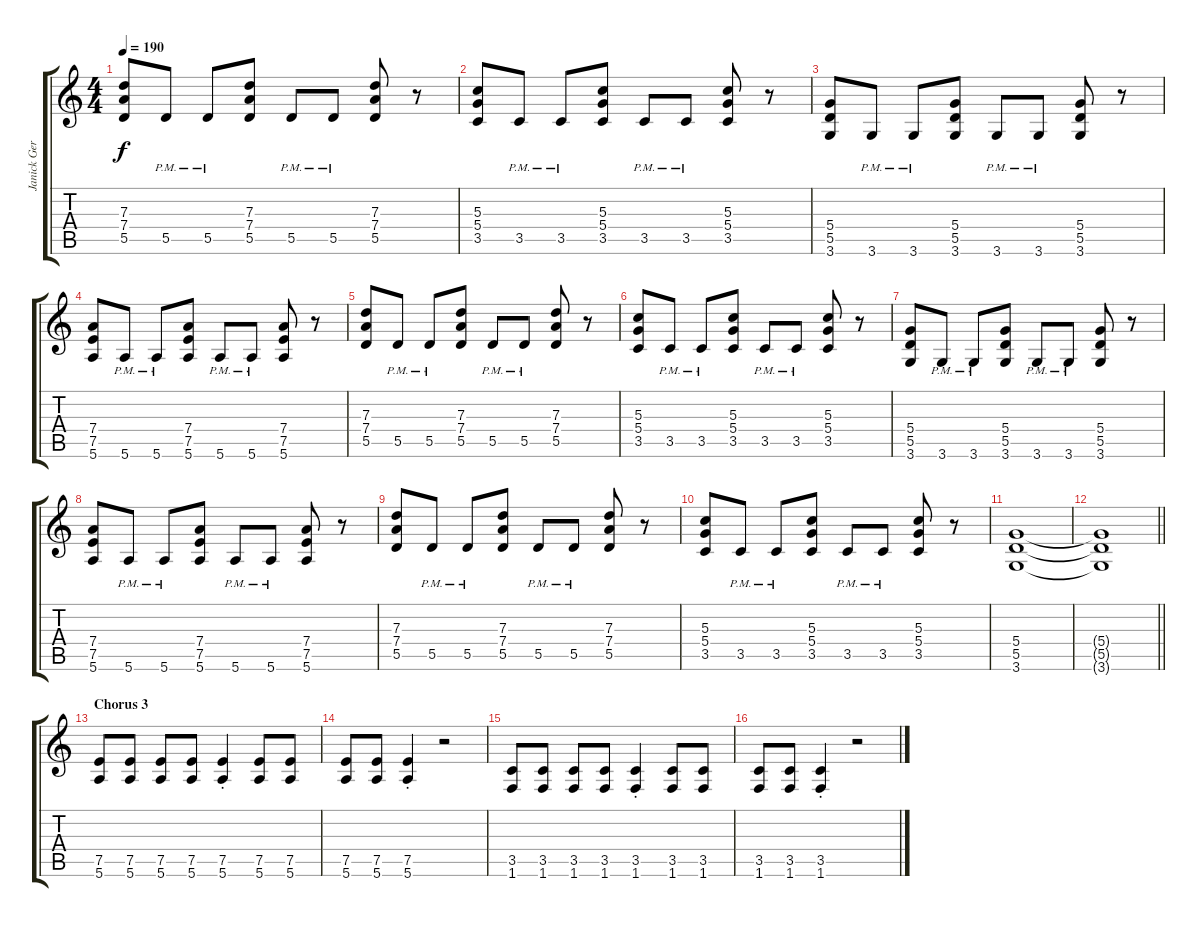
\track ("Janick Gers" "Janick Ger") {instrument overdrivenguitar}
\staff {score tabs}
\tuning (E4 B3 G3 D3 A2 E2) {hide}
\ts (4 4)
\tempo 190
\clef g2
\ks c
(7.3 7.4 5.5).8{dy f} 5.5{pm}.8 5.5{pm}.8 (7.3 7.4 5.5).8 5.5{pm}.8 5.5{pm}.8 (7.3 7.4 5.5).8 r.8 |
(5.3 5.4 3.5).8 3.5{pm}.8 3.5{pm}.8 (5.3 5.4 3.5).8 3.5{pm}.8 3.5{pm}.8 (5.3 5.4 3.5).8 r.8 |
(5.4 5.5 3.6).8 3.6{pm}.8 3.6{pm}.8 (5.4 5.5 3.6).8 3.6{pm}.8 3.6{pm}.8 (5.4 5.5 3.6).8 r.8 |
(7.4 7.5 5.6).8 5.6{pm}.8 5.6{pm}.8 (7.4 7.5 5.6).8 5.6{pm}.8 5.6{pm}.8 (7.4 7.5 5.6).8 r.8 |
(7.3 7.4 5.5).8 5.5{pm}.8 5.5{pm}.8 (7.3 7.4 5.5).8 5.5{pm}.8 5.5{pm}.8 (7.3 7.4 5.5).8 r.8 |
(5.3 5.4 3.5).8 3.5{pm}.8 3.5{pm}.8 (5.3 5.4 3.5).8 3.5{pm}.8 3.5{pm}.8 (5.3 5.4 3.5).8 r.8 |
(5.4 5.5 3.6).8 3.6{pm}.8 3.6{pm}.8 (5.4 5.5 3.6).8 3.6{pm}.8 3.6{pm}.8 (5.4 5.5 3.6).8 r.8 |
(7.4 7.5 5.6).8 5.6{pm}.8 5.6{pm}.8 (7.4 7.5 5.6).8 5.6{pm}.8 5.6{pm}.8 (7.4 7.5 5.6).8 r.8 |
(7.3 7.4 5.5).8 5.5{pm}.8 5.5{pm}.8 (7.3 7.4 5.5).8 5.5{pm}.8 5.5{pm}.8 (7.3 7.4 5.5).8 r.8 |
(5.3 5.4 3.5).8 3.5{pm}.8 3.5{pm}.8 (5.3 5.4 3.5).8 3.5{pm}.8 3.5{pm}.8 (5.3 5.4 3.5).8 r.8 |
(5.4 5.5 3.6).1 |
\barLineRight lightlight
(5.4{t} 5.5{t} 3.6{t}).1 |
\section ("" "Chorus 3")
(7.5 5.6).8 (7.5 5.6).8 (7.5 5.6).8 (7.5 5.6).8 (7.5{st} 5.6{st}).4 (7.5 5.6).8 (7.5 5.6).8 |
(7.5 5.6).8 (7.5 5.6).8 (7.5{st} 5.6{st}).4 r.2 |
(3.5 1.6).8 (3.5 1.6).8 (3.5 1.6).8 (3.5 1.6).8 (3.5{st} 1.6{st}).4 (3.5 1.6).8 (3.5 1.6).8 |
(3.5 1.6).8 (3.5 1.6).8 (3.5{st} 1.6{st}).4 r.2
